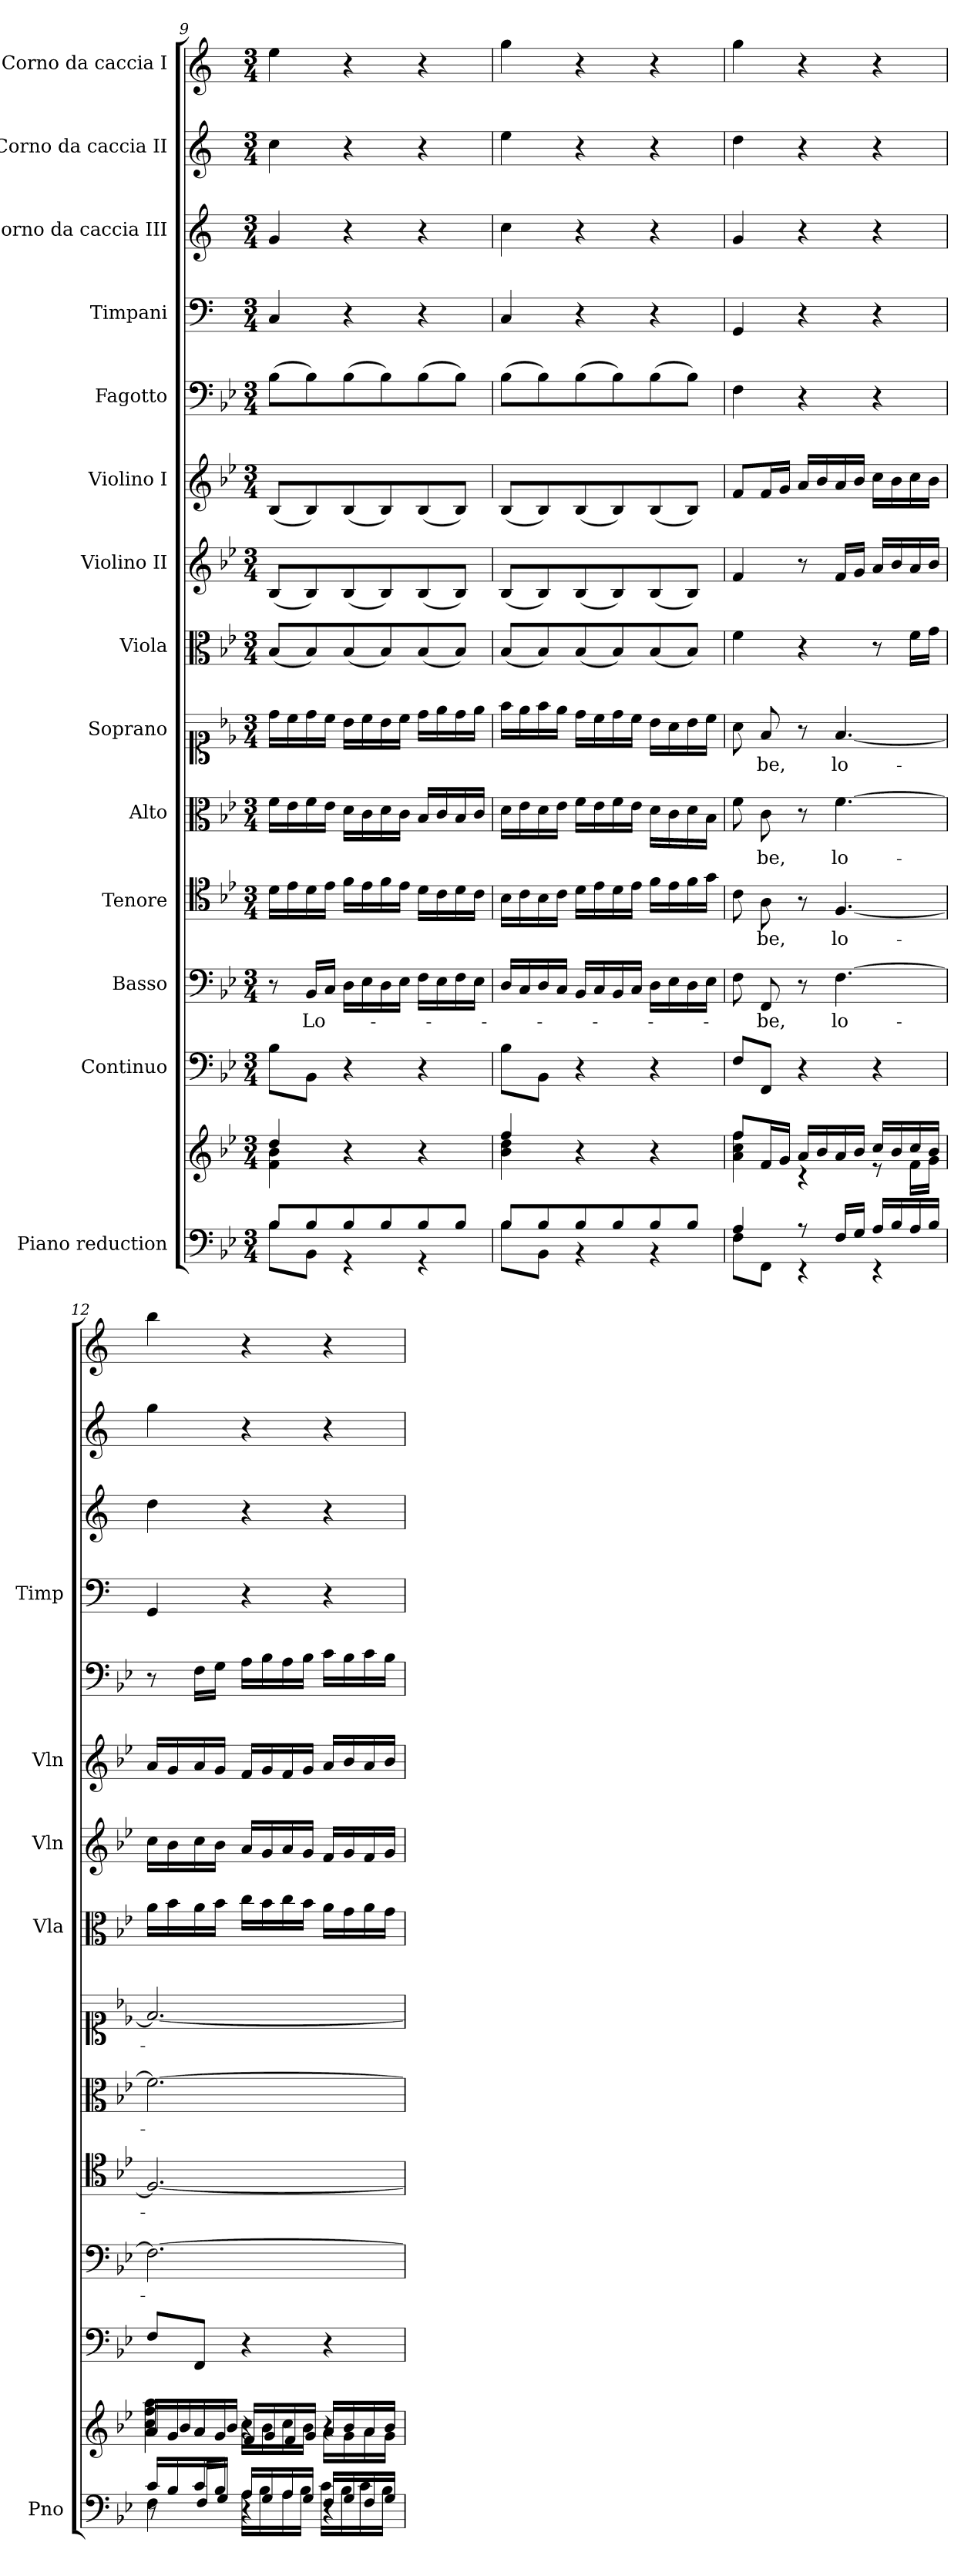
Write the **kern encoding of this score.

**kern	**kern	**kern	**kern	**text	**kern	**text	**kern	**text	**kern	**text	**kern	**kern	**kern	**kern	**kern	**kern	**kern	**kern
*part14	*part14	*part13	*part12	*part12	*part11	*part11	*part10	*part10	*part9	*part9	*part8	*part7	*part6	*part5	*part4	*part3	*part2	*part1
*staff15	*staff14	*staff13	*staff12	*staff12	*staff11	*staff11	*staff10	*staff10	*staff9	*staff9	*staff8	*staff7	*staff6	*staff5	*staff4	*staff3	*staff2	*staff1
*I"Piano reduction	*	*I"Continuo	*I"Basso	*	*I"Tenore	*	*I"Alto	*	*I"Soprano	*	*I"Viola	*I"Violino II	*I"Violino I	*I"Fagotto	*I"Timpani	*I"Corno da caccia III	*I"Corno da caccia II	*I"Corno da caccia I
*I'Pno	*	*	*	*	*	*	*	*	*	*	*I'Vla	*I'Vln	*I'Vln	*	*I'Timp	*	*	*
*clefF4	*clefG2	*clefF4	*clefF4	*	*clefC4	*	*clefC3	*	*clefC1	*	*clefC3	*clefG2	*clefG2	*clefF4	*clefF4	*clefG2	*clefG2	*clefG2
*	*	*	*	*	*	*	*	*	*	*	*	*	*	*	*ITrd1c2	*ITrd1c2	*ITrd1c2	*ITrd1c2
*k[b-e-]	*k[b-e-]	*k[b-e-]	*k[b-e-]	*	*k[b-e-]	*	*k[b-e-]	*	*k[b-e-]	*	*k[b-e-]	*k[b-e-]	*k[b-e-]	*k[b-e-]	*k[b-e-]	*k[b-e-]	*k[b-e-]	*k[b-e-]
*M3/4	*M3/4	*M3/4	*M3/4	*	*M3/4	*	*M3/4	*	*M3/4	*	*M3/4	*M3/4	*M3/4	*M3/4	*M3/4	*M3/4	*M3/4	*M3/4
=9	=9	=9	=9	=9	=9	=9	=9	=9	=9	=9	=9	=9	=9	=9	=9	=9	=9	=9
*^	*^	*	*	*	*	*	*	*	*	*	*	*	*	*	*	*	*	*
8B-/L	8B-\L	4dd/	4f\ 4b-\	8B-\L	8r	.	16d\LL	.	16f\LL	.	16dd\LL	.	(8B-/L	(8B-/L	(8B-/L	(8B-\L	4BB-/	4f/	4b-\	4dd\
.	.	.	.	.	.	.	16e-\	.	16e-\	.	16cc\	.	.	.	.	.	.	.	.	.
!	!	!	!	!	!	!LO:LY:b	!	!	!	!	!	!	!	!	!	!	!	!	!	!
8B-/	8BB-\J	.	.	8BB-\J	16BB-/LL	Lo-	16d\	.	16f\	.	16dd\	.	8B-/)	8B-/)	8B-/)	8B-\)	.	.	.	.
.	.	.	.	.	16C/JJ	.	16e-\JJ	.	16e-\JJ	.	16cc\JJ	.	.	.	.	.	.	.	.	.
8B-/	4r	4r	4ryy	4r	16D\LL	.	16f\LL	.	16d\LL	.	16b-\LL	.	(8B-/	(8B-/	(8B-/	(8B-\	4r	4r	4r	4r
.	.	.	.	.	16E-\	.	16e-\	.	16c\	.	16cc\	.	.	.	.	.	.	.	.	.
8B-/	.	.	.	.	16D\	.	16f\	.	16d\	.	16b-\	.	8B-/)	8B-/)	8B-/)	8B-\)	.	.	.	.
.	.	.	.	.	16E-\JJ	.	16e-\JJ	.	16c\JJ	.	16cc\JJ	.	.	.	.	.	.	.	.	.
8B-/	4r	4r	4ryy	4r	16F\LL	.	16d\LL	.	16B-/LL	.	16dd\LL	.	(8B-/	(8B-/	(8B-/	(8B-\	4r	4r	4r	4r
.	.	.	.	.	16E-\	.	16c\	.	16c/	.	16ee-\	.	.	.	.	.	.	.	.	.
8B-/J	.	.	.	.	16F\	.	16d\	.	16B-/	.	16dd\	.	8B-/J)	8B-/J)	8B-/J)	8B-\J)	.	.	.	.
.	.	.	.	.	16E-\JJ	.	16c\JJ	.	16c/JJ	.	16ee-\JJ	.	.	.	.	.	.	.	.	.
!!LO:PB:g=z
=10	=10	=10	=10	=10	=10	=10	=10	=10	=10	=10	=10	=10	=10	=10	=10	=10	=10	=10	=10	=10
8B-/L	8B-\L	4ff/	4b-\ 4dd\	8B-\L	16D/LL	.	16B-\LL	.	16d\LL	.	16ff\LL	.	(8B-/L	(8B-/L	(8B-/L	(8B-\L	4BB-/	4b-\	4dd\	4ff\
.	.	.	.	.	16C/	.	16c\	.	16e-\	.	16ee-\	.	.	.	.	.	.	.	.	.
8B-/	8BB-\J	.	.	8BB-\J	16D/	.	16B-\	.	16d\	.	16ff\	.	8B-/)	8B-/)	8B-/)	8B-\)	.	.	.	.
.	.	.	.	.	16C/JJ	.	16c\JJ	.	16e-\JJ	.	16ee-\JJ	.	.	.	.	.	.	.	.	.
8B-/	4r	4r	4ryy	4r	16BB-/LL	.	16d\LL	.	16f\LL	.	16dd\LL	.	(8B-/	(8B-/	(8B-/	(8B-\	4r	4r	4r	4r
.	.	.	.	.	16C/	.	16e-\	.	16e-\	.	16cc\	.	.	.	.	.	.	.	.	.
8B-/	.	.	.	.	16BB-/	.	16d\	.	16f\	.	16dd\	.	8B-/)	8B-/)	8B-/)	8B-\)	.	.	.	.
.	.	.	.	.	16C/JJ	.	16e-\JJ	.	16e-\JJ	.	16cc\JJ	.	.	.	.	.	.	.	.	.
8B-/	4r	4r	4ryy	4r	16D\LL	.	16f\LL	.	16d\LL	.	16b-\LL	.	(8B-/	(8B-/	(8B-/	(8B-\	4r	4r	4r	4r
.	.	.	.	.	16E-\	.	16e-\	.	16c\	.	16a\	.	.	.	.	.	.	.	.	.
8B-/J	.	.	.	.	16D\	.	16f\	.	16d\	.	16b-\	.	8B-/J)	8B-/J)	8B-/J)	8B-\J)	.	.	.	.
.	.	.	.	.	16E-\JJ	.	16g\JJ	.	16B-\JJ	.	16cc\JJ	.	.	.	.	.	.	.	.	.
=11	=11	=11	=11	=11	=11	=11	=11	=11	=11	=11	=11	=11	=11	=11	=11	=11	=11	=11	=11	=11
4A/	8F\L	8ff/L	4a\ 4cc\ 4ff\	8F/L	8F\	.	8c\	.	8f\	.	8a\	.	4f\	4f/	8f/L	4F\	4FF/	4f/	4cc\	4ff\
!	!	!	!	!	!	!LO:LY:b	!	!LO:LY:b	!	!LO:LY:b	!	!LO:LY:b	!	!	!	!	!	!	!	!
.	8FF\J	16f/L	.	8FF/J	8FF/	-be,	8A\	-be,	8c\	-be,	8f/	-be,	.	.	16f/L	.	.	.	.	.
.	.	16g/JJ	.	.	.	.	.	.	.	.	.	.	.	.	16g/JJ	.	.	.	.	.
8r	4r	16a/LL	4r	4r	8r	.	8r	.	8r	.	8r	.	4r	8r	16a/LL	4r	4r	4r	4r	4r
.	.	16b-/	.	.	.	.	.	.	.	.	.	.	.	.	16b-/	.	.	.	.	.
!	!	!	!	!	!	!LO:LY:b	!	!LO:LY:b	!	!LO:LY:b	!	!LO:LY:b	!	!	!	!	!	!	!	!
16F/LL	.	16a/	.	.	[4.F\	lo-	[4.F/	lo-	[4.f\	lo-	[4.f/	lo-	.	16f/LL	16a/	.	.	.	.	.
16G/JJ	.	16b-/JJ	.	.	.	.	.	.	.	.	.	.	.	16g/JJ	16b-/JJ	.	.	.	.	.
16A/LL	4r	16cc/LL	8r	4r	.	.	.	.	.	.	.	.	8r	16a/LL	16cc\LL	4r	4r	4r	4r	4r
16B-/	.	16b-/	.	.	.	.	.	.	.	.	.	.	.	16b-/	16b-\	.	.	.	.	.
16A/	.	16cc/	16f\LL	.	.	.	.	.	.	.	.	.	16f\LL	16a/	16cc\	.	.	.	.	.
16B-/JJ	.	16b-/JJ	16g\JJ	.	.	.	.	.	.	.	.	.	16g\JJ	16b-/JJ	16b-\JJ	.	.	.	.	.
=12	=12	=12	=12	=12	=12	=12	=12	=12	=12	=12	=12	=12	=12	=12	=12	=12	=12	=12	=12	=12
*	*^	*	*^	*	*	*	*	*	*	*	*	*	*	*	*	*	*	*	*	*
16c/LL	4F\	8r	16a/LL	4cc\ 4ff\ 4aa\	16a/LL	8F/L	2.F\_	.	2.F/_	.	2.f\_	.	2.f/_	.	16a\LL	16cc\LL	16a/LL	8r	4FF/	4cc\	4ff\	4aa\
16B-/	.	.	16g/	.	16b-/	.	.	.	.	.	.	.	.	.	16b-\	16b-\	16g/	.	.	.	.	.
16c/	.	16F/LL	16a/	.	16a/	8FF/J	.	.	.	.	.	.	.	.	16a\	16cc\	16a/	16F\LL	.	.	.	.
16B-/JJ	.	16G/JJ	16g/JJ	.	16b-/JJ	.	.	.	.	.	.	.	.	.	16b-\JJ	16b-\JJ	16g/JJ	16G\JJ	.	.	.	.
16A/LL	16A\LL	4r	4r	16cc\LL	16f/LL	4r	.	.	.	.	.	.	.	.	16cc\LL	16a/LL	16f/LL	16A\LL	4r	4r	4r	4r
16G/	16B-\	.	.	16b-\	16g/	.	.	.	.	.	.	.	.	.	16b-\	16g/	16g/	16B-\	.	.	.	.
16A/	16A\	.	.	16cc\	16f/	.	.	.	.	.	.	.	.	.	16cc\	16a/	16f/	16A\	.	.	.	.
16G/JJ	16B-\JJ	.	.	16b-\JJ	16g/JJ	.	.	.	.	.	.	.	.	.	16b-\JJ	16g/JJ	16g/JJ	16B-\JJ	.	.	.	.
16F/LL	16c\LL	4r	4r	16a\LL	16a/LL	4r	.	.	.	.	.	.	.	.	16a\LL	16f/LL	16a/LL	16c\LL	4r	4r	4r	4r
16G/	16B-\	.	.	16g\	16b-/	.	.	.	.	.	.	.	.	.	16g\	16g/	16b-/	16B-\	.	.	.	.
16F/	16c\	.	.	16a\	16a/	.	.	.	.	.	.	.	.	.	16a\	16f/	16a/	16c\	.	.	.	.
16G/JJ	16B-\JJ	.	.	16g\JJ	16b-/JJ	.	.	.	.	.	.	.	.	.	16g\JJ	16g/JJ	16b-/JJ	16B-\JJ	.	.	.	.
*v	*v	*v	*	*	*	*	*	*	*	*	*	*	*	*	*	*	*	*	*	*	*	*
*	*v	*v	*v	*	*	*	*	*	*	*	*	*	*	*	*	*	*	*	*	*
=	=	=	=	=	=	=	=	=	=	=	=	=	=	=	=	=	=	=
*-	*-	*-	*-	*-	*-	*-	*-	*-	*-	*-	*-	*-	*-	*-	*-	*-	*-	*-
